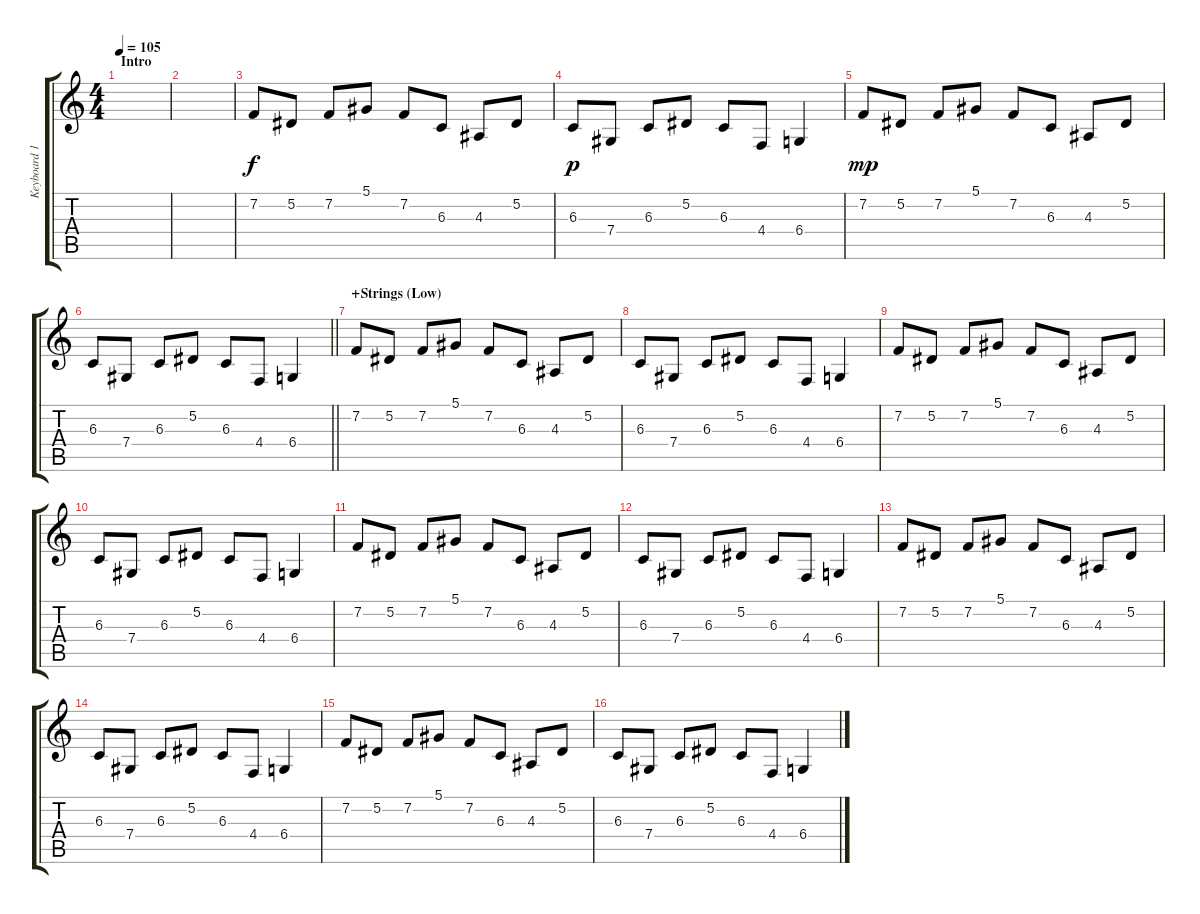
\track ("Keyboard 1" "Keyboard 1") {instrument fx4atmosphere}
\staff {score tabs}
\tuning (Eb4 Bb3 Gb3 Db3 Ab2 Eb2) {hide}
\ts (4 4)
\section ("" "Intro")
\tempo 105
\clef g2
\ks c
|
|
7.2.8 5.2.8 7.2.8 5.1.8 7.2.8 6.3.8 4.3.8 5.2.8 |
6.3.8{dy p} 7.4.8 6.3.8 5.2.8 6.3.8 4.4.8 6.4.4 |
7.2.8{dy mp} 5.2.8 7.2.8 5.1.8 7.2.8 6.3.8 4.3.8 5.2.8 |
\barLineRight lightlight
6.3.8 7.4.8 6.3.8 5.2.8 6.3.8 4.4.8 6.4.4 |
\section ("" "+Strings (Low)")
7.2.8 5.2.8 7.2.8 5.1.8 7.2.8 6.3.8 4.3.8 5.2.8 |
6.3.8 7.4.8 6.3.8 5.2.8 6.3.8 4.4.8 6.4.4 |
7.2.8 5.2.8 7.2.8 5.1.8 7.2.8 6.3.8 4.3.8 5.2.8 |
6.3.8 7.4.8 6.3.8 5.2.8 6.3.8 4.4.8 6.4.4 |
7.2.8 5.2.8 7.2.8 5.1.8 7.2.8 6.3.8 4.3.8 5.2.8 |
6.3.8 7.4.8 6.3.8 5.2.8 6.3.8 4.4.8 6.4.4 |
7.2.8 5.2.8 7.2.8 5.1.8 7.2.8 6.3.8 4.3.8 5.2.8 |
6.3.8 7.4.8 6.3.8 5.2.8 6.3.8 4.4.8 6.4.4 |
7.2.8 5.2.8 7.2.8 5.1.8 7.2.8 6.3.8 4.3.8 5.2.8 |
6.3.8 7.4.8 6.3.8 5.2.8 6.3.8 4.4.8 6.4.4
